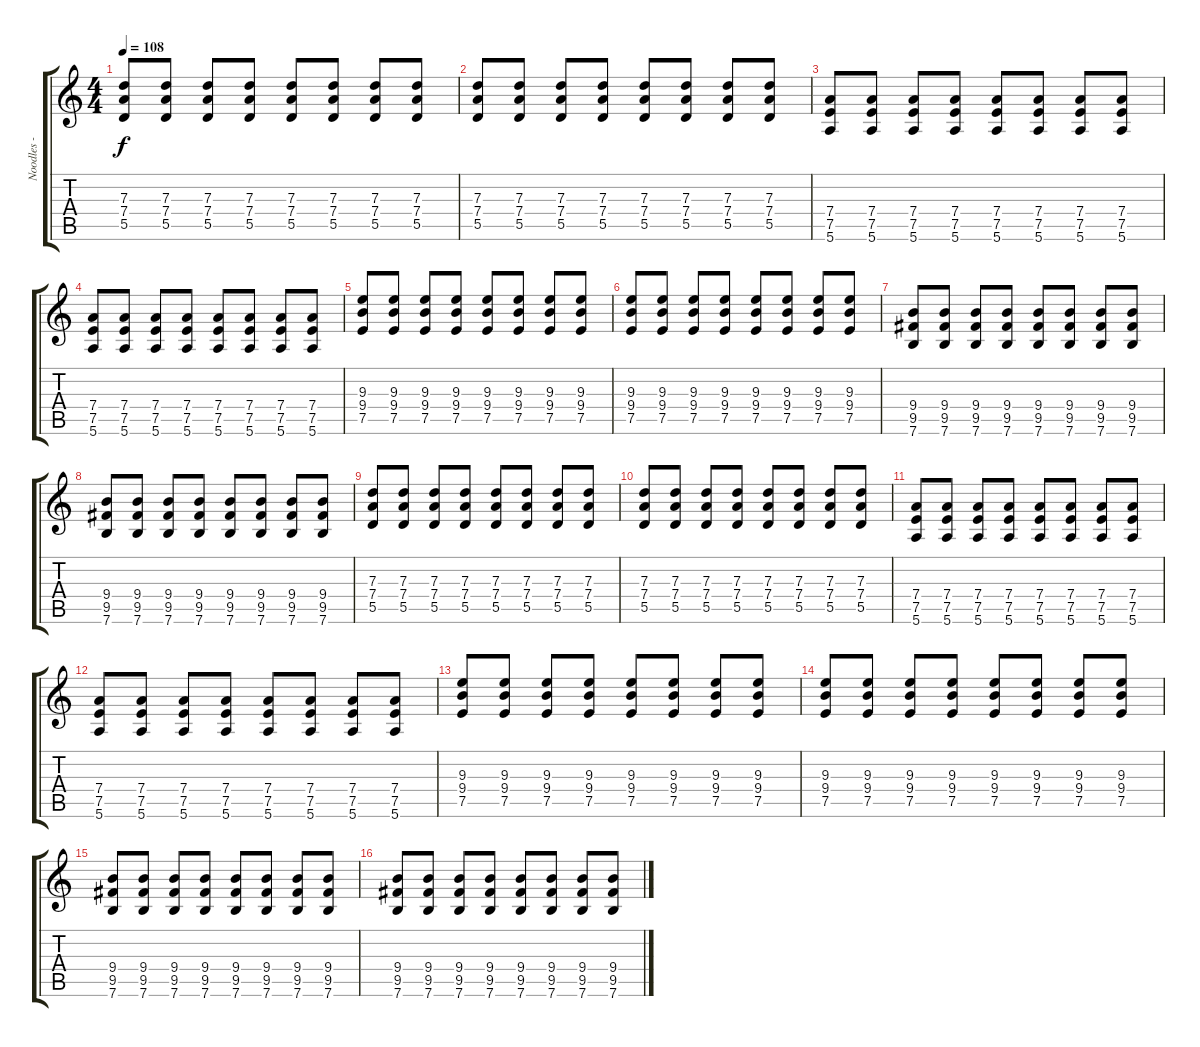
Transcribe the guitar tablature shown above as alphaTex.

\track ("Noodles - Guitar" "Noodles - ") {instrument distortionguitar}
\staff {score tabs}
\tuning (E4 B3 G3 D3 A2 E2) {hide}
\ts (4 4)
\tempo 108
\clef g2
\ks c
(7.3 7.4 5.5).8{dy f} (7.3 7.4 5.5).8 (7.3 7.4 5.5).8 (7.3 7.4 5.5).8 (7.3 7.4 5.5).8 (7.3 7.4 5.5).8 (7.3 7.4 5.5).8 (7.3 7.4 5.5).8 |
(7.3 7.4 5.5).8 (7.3 7.4 5.5).8 (7.3 7.4 5.5).8 (7.3 7.4 5.5).8 (7.3 7.4 5.5).8 (7.3 7.4 5.5).8 (7.3 7.4 5.5).8 (7.3 7.4 5.5).8 |
(7.4 7.5 5.6).8 (7.4 7.5 5.6).8 (7.4 7.5 5.6).8 (7.4 7.5 5.6).8 (7.4 7.5 5.6).8 (7.4 7.5 5.6).8 (7.4 7.5 5.6).8 (7.4 7.5 5.6).8 |
(7.4 7.5 5.6).8 (7.4 7.5 5.6).8 (7.4 7.5 5.6).8 (7.4 7.5 5.6).8 (7.4 7.5 5.6).8 (7.4 7.5 5.6).8 (7.4 7.5 5.6).8 (7.4 7.5 5.6).8 |
(9.3 9.4 7.5).8 (9.3 9.4 7.5).8 (9.3 9.4 7.5).8 (9.3 9.4 7.5).8 (9.3 9.4 7.5).8 (9.3 9.4 7.5).8 (9.3 9.4 7.5).8 (9.3 9.4 7.5).8 |
(9.3 9.4 7.5).8 (9.3 9.4 7.5).8 (9.3 9.4 7.5).8 (9.3 9.4 7.5).8 (9.3 9.4 7.5).8 (9.3 9.4 7.5).8 (9.3 9.4 7.5).8 (9.3 9.4 7.5).8 |
(9.4 9.5 7.6).8 (9.4 9.5 7.6).8 (9.4 9.5 7.6).8 (9.4 9.5 7.6).8 (9.4 9.5 7.6).8 (9.4 9.5 7.6).8 (9.4 9.5 7.6).8 (9.4 9.5 7.6).8 |
(9.4 9.5 7.6).8 (9.4 9.5 7.6).8 (9.4 9.5 7.6).8 (9.4 9.5 7.6).8 (9.4 9.5 7.6).8 (9.4 9.5 7.6).8 (9.4 9.5 7.6).8 (9.4 9.5 7.6).8 |
(7.3 7.4 5.5).8 (7.3 7.4 5.5).8 (7.3 7.4 5.5).8 (7.3 7.4 5.5).8 (7.3 7.4 5.5).8 (7.3 7.4 5.5).8 (7.3 7.4 5.5).8 (7.3 7.4 5.5).8 |
(7.3 7.4 5.5).8 (7.3 7.4 5.5).8 (7.3 7.4 5.5).8 (7.3 7.4 5.5).8 (7.3 7.4 5.5).8 (7.3 7.4 5.5).8 (7.3 7.4 5.5).8 (7.3 7.4 5.5).8 |
(7.4 7.5 5.6).8 (7.4 7.5 5.6).8 (7.4 7.5 5.6).8 (7.4 7.5 5.6).8 (7.4 7.5 5.6).8 (7.4 7.5 5.6).8 (7.4 7.5 5.6).8 (7.4 7.5 5.6).8 |
(7.4 7.5 5.6).8 (7.4 7.5 5.6).8 (7.4 7.5 5.6).8 (7.4 7.5 5.6).8 (7.4 7.5 5.6).8 (7.4 7.5 5.6).8 (7.4 7.5 5.6).8 (7.4 7.5 5.6).8 |
(9.3 9.4 7.5).8 (9.3 9.4 7.5).8 (9.3 9.4 7.5).8 (9.3 9.4 7.5).8 (9.3 9.4 7.5).8 (9.3 9.4 7.5).8 (9.3 9.4 7.5).8 (9.3 9.4 7.5).8 |
(9.3 9.4 7.5).8 (9.3 9.4 7.5).8 (9.3 9.4 7.5).8 (9.3 9.4 7.5).8 (9.3 9.4 7.5).8 (9.3 9.4 7.5).8 (9.3 9.4 7.5).8 (9.3 9.4 7.5).8 |
(9.4 9.5 7.6).8 (9.4 9.5 7.6).8 (9.4 9.5 7.6).8 (9.4 9.5 7.6).8 (9.4 9.5 7.6).8 (9.4 9.5 7.6).8 (9.4 9.5 7.6).8 (9.4 9.5 7.6).8 |
(9.4 9.5 7.6).8 (9.4 9.5 7.6).8 (9.4 9.5 7.6).8 (9.4 9.5 7.6).8 (9.4 9.5 7.6).8 (9.4 9.5 7.6).8 (9.4 9.5 7.6).8 (9.4 9.5 7.6).8
